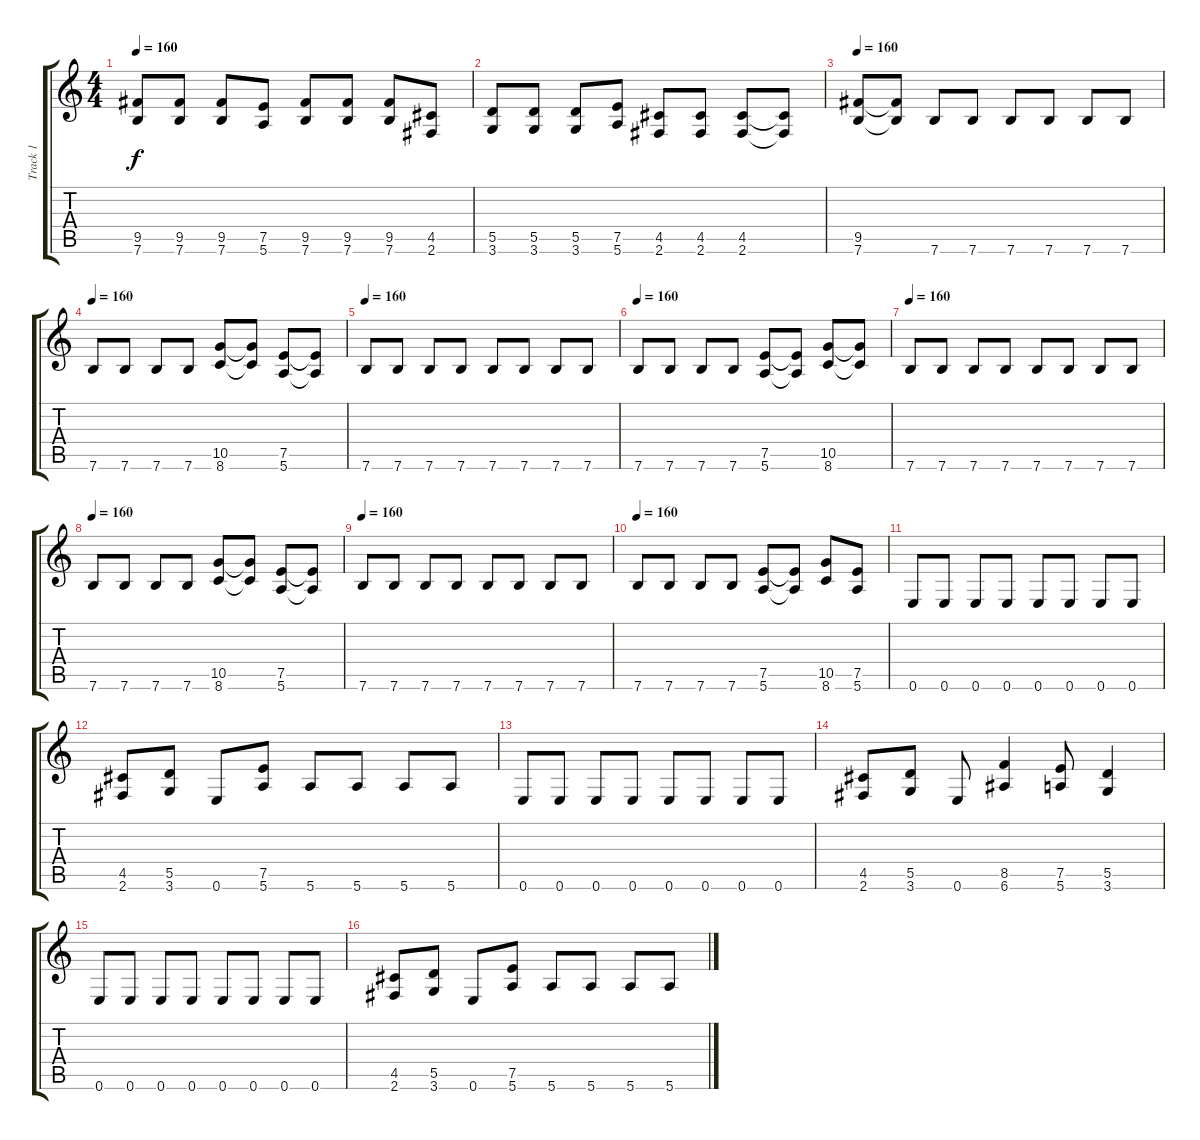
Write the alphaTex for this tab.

\track ("Track 1" "Track 1") {instrument distortionguitar}
\staff {score tabs}
\tuning (E4 B3 G3 D3 A2 E2) {hide}
\ts (4 4)
\tempo 160
\clef g2
\ks c
(9.5 7.6).8{dy f} (9.5 7.6).8 (9.5 7.6).8 (7.5 5.6).8 (9.5 7.6).8 (9.5 7.6).8 (9.5 7.6).8 (4.5 2.6).8 |
(5.5 3.6).8 (5.5 3.6).8 (5.5 3.6).8 (7.5 5.6).8 (4.5 2.6).8 (4.5 2.6).8 (4.5 2.6).8 (4.5{t} 2.6{t}).8 |
\tempo 160
(9.5 7.6).8 (9.5{t} 7.6{t}).8 7.6.8 7.6.8 7.6.8 7.6.8 7.6.8 7.6.8 |
\tempo 160
7.6.8 7.6.8 7.6.8 7.6.8 (10.5 8.6).8 (10.5{t} 8.6{t}).8 (7.5 5.6).8 (7.5{t} 5.6{t}).8 |
\tempo 160
7.6.8 7.6.8 7.6.8 7.6.8 7.6.8 7.6.8 7.6.8 7.6.8 |
\tempo 160
7.6.8 7.6.8 7.6.8 7.6.8 (7.5 5.6).8 (7.5{t} 5.6{t}).8 (10.5 8.6).8 (10.5{t} 8.6{t}).8 |
\tempo 160
7.6.8 7.6.8 7.6.8 7.6.8 7.6.8 7.6.8 7.6.8 7.6.8 |
\tempo 160
7.6.8 7.6.8 7.6.8 7.6.8 (10.5 8.6).8 (10.5{t} 8.6{t}).8 (7.5 5.6).8 (7.5{t} 5.6{t}).8 |
\tempo 160
7.6.8 7.6.8 7.6.8 7.6.8 7.6.8 7.6.8 7.6.8 7.6.8 |
\tempo 160
7.6.8 7.6.8 7.6.8 7.6.8 (7.5 5.6).8 (7.5{t} 5.6{t}).8 (10.5 8.6).8 (7.5 5.6).8 |
0.6.8 0.6.8 0.6.8 0.6.8 0.6.8 0.6.8 0.6.8 0.6.8 |
(4.5 2.6).8 (5.5 3.6).8 0.6.8 (7.5 5.6).8 5.6.8 5.6.8 5.6.8 5.6.8 |
0.6.8 0.6.8 0.6.8 0.6.8 0.6.8 0.6.8 0.6.8 0.6.8 |
(4.5 2.6).8 (5.5 3.6).8 0.6.8 (8.5 6.6).4 (7.5 5.6).8 (5.5 3.6).4 |
0.6.8 0.6.8 0.6.8 0.6.8 0.6.8 0.6.8 0.6.8 0.6.8 |
(4.5 2.6).8 (5.5 3.6).8 0.6.8 (7.5 5.6).8 5.6.8 5.6.8 5.6.8 5.6.8
